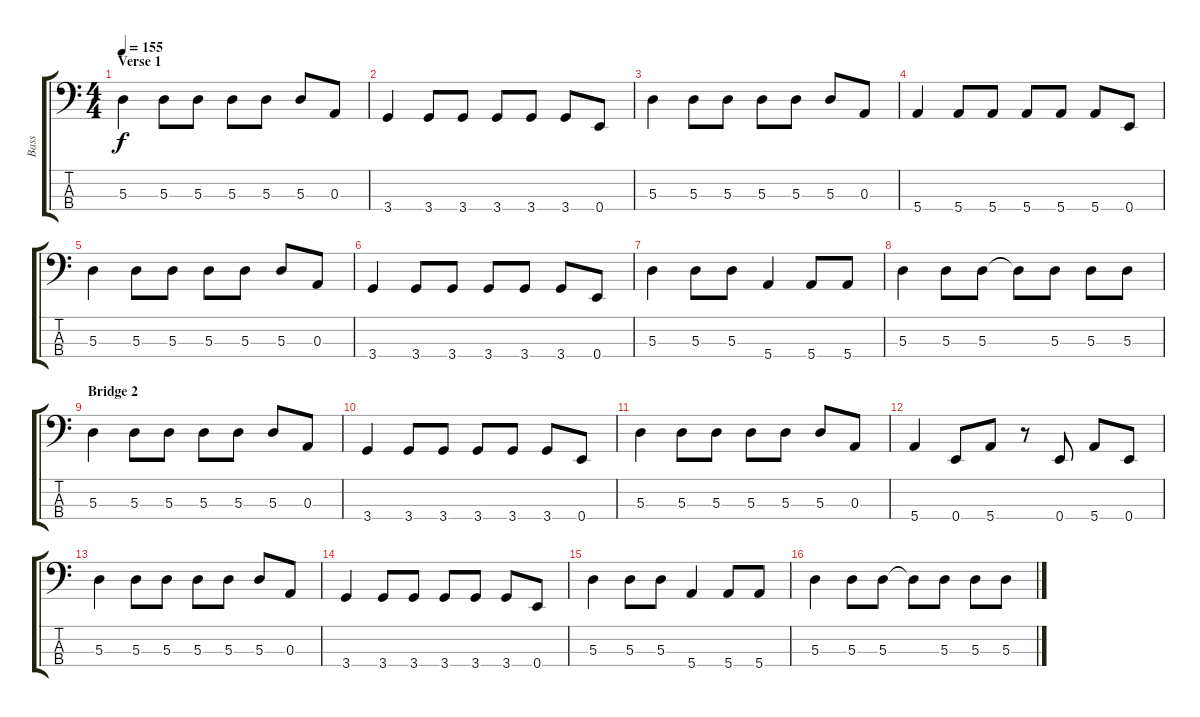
\track ("Bass       - Soko" "Bass      ") {instrument electricbassfinger}
\staff {score tabs}
\tuning (G2 D2 A1 E1) {hide}
\ts (4 4)
\section ("" "Verse 1")
\tempo 155
\clef f4
\ks c
5.3.4{dy f} 5.3.8 5.3.8 5.3.8 5.3.8 5.3.8 0.3.8 |
3.4.4 3.4.8 3.4.8 3.4.8 3.4.8 3.4.8 0.4.8 |
5.3.4 5.3.8 5.3.8 5.3.8 5.3.8 5.3.8 0.3.8 |
5.4.4 5.4.8 5.4.8 5.4.8 5.4.8 5.4.8 0.4.8 |
5.3.4 5.3.8 5.3.8 5.3.8 5.3.8 5.3.8 0.3.8 |
3.4.4 3.4.8 3.4.8 3.4.8 3.4.8 3.4.8 0.4.8 |
5.3.4 5.3.8 5.3.8 5.4.4 5.4.8 5.4.8 |
5.3.4 5.3.8 5.3.8 5.3{t}.8 5.3.8 5.3.8 5.3.8 |
\section ("" "Bridge 2")
5.3.4 5.3.8 5.3.8 5.3.8 5.3.8 5.3.8 0.3.8 |
3.4.4 3.4.8 3.4.8 3.4.8 3.4.8 3.4.8 0.4.8 |
5.3.4 5.3.8 5.3.8 5.3.8 5.3.8 5.3.8 0.3.8 |
5.4.4 0.4.8 5.4.8 r.8 0.4.8 5.4.8 0.4.8 |
5.3.4 5.3.8 5.3.8 5.3.8 5.3.8 5.3.8 0.3.8 |
3.4.4 3.4.8 3.4.8 3.4.8 3.4.8 3.4.8 0.4.8 |
5.3.4 5.3.8 5.3.8 5.4.4 5.4.8 5.4.8 |
5.3.4 5.3.8 5.3.8 5.3{t}.8 5.3.8 5.3.8 5.3.8
